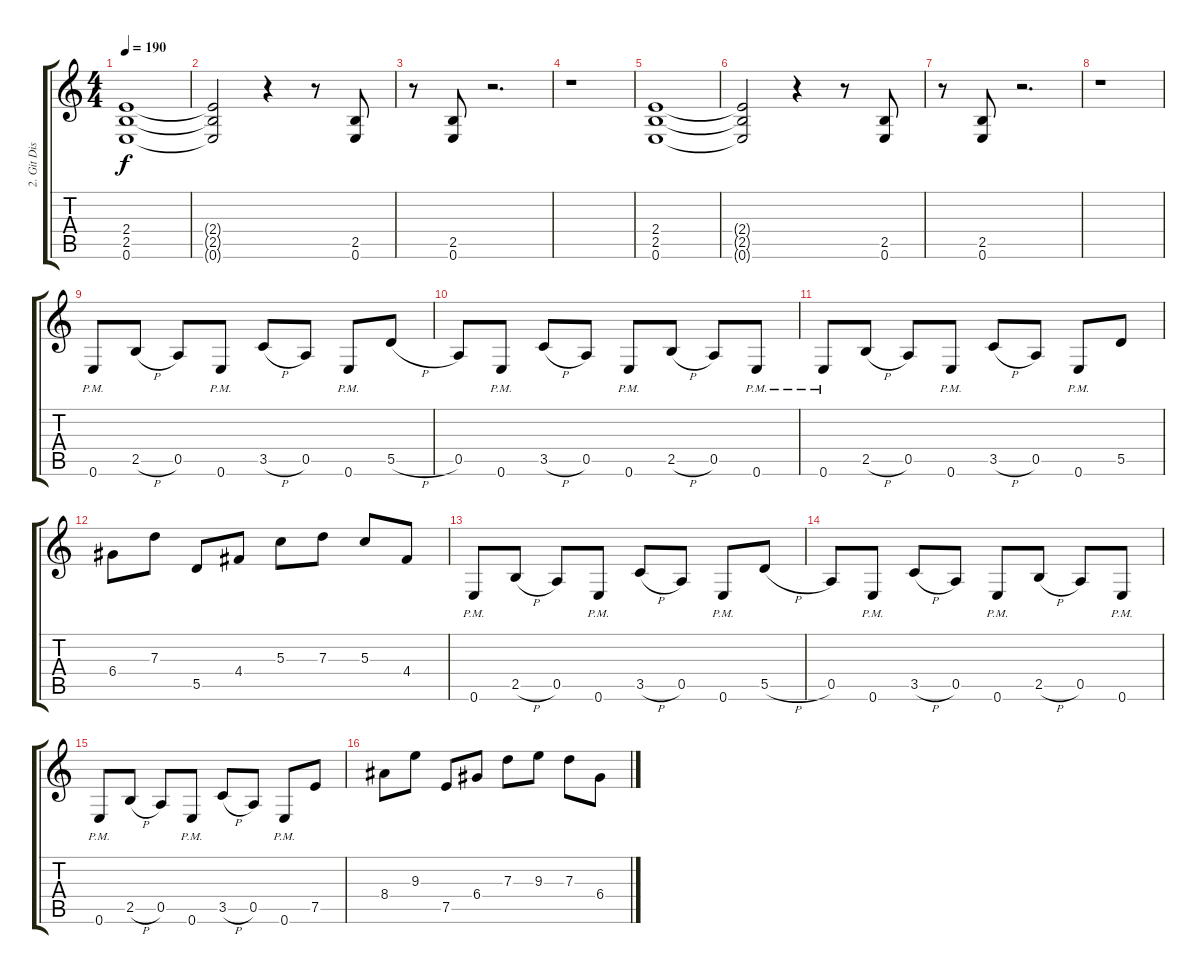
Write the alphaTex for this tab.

\track ("2. Git Dist" "2. Git Dis") {instrument distortionguitar}
\staff {score tabs}
\tuning (E4 B3 G3 D3 A2 E2) {hide}
\ts (4 4)
\tempo 190
\clef g2
\ks c
(2.4 2.5 0.6).1{dy f} |
(2.4{t} 2.5{t} 0.6{t}).2 r.4 r.8 (2.5 0.6).8 |
r.8 (2.5 0.6).8 r.2{d} |
r.1 |
(2.4 2.5 0.6).1 |
(2.4{t} 2.5{t} 0.6{t}).2 r.4 r.8 (2.5 0.6).8 |
r.8 (2.5 0.6).8 r.2{d} |
r.1 |
0.6{pm}.8 2.5{h}.8 0.5.8 0.6{pm}.8 3.5{h}.8 0.5.8 0.6{pm}.8 5.5{h}.8 |
0.5.8 0.6{pm}.8 3.5{h}.8 0.5.8 0.6{pm}.8 2.5{h}.8 0.5.8 0.6{pm}.8 |
0.6{pm}.8 2.5{h}.8 0.5.8 0.6{pm}.8 3.5{h}.8 0.5.8 0.6{pm}.8 5.5.8 |
6.4.8 7.3.8 5.5.8 4.4.8 5.3.8 7.3.8 5.3.8 4.4.8 |
0.6{pm}.8 2.5{h}.8 0.5.8 0.6{pm}.8 3.5{h}.8 0.5.8 0.6{pm}.8 5.5{h}.8 |
0.5.8 0.6{pm}.8 3.5{h}.8 0.5.8 0.6{pm}.8 2.5{h}.8 0.5.8 0.6{pm}.8 |
0.6{pm}.8 2.5{h}.8 0.5.8 0.6{pm}.8 3.5{h}.8 0.5.8 0.6{pm}.8 7.5.8 |
8.4.8 9.3.8 7.5.8 6.4.8 7.3.8 9.3.8 7.3.8 6.4.8
